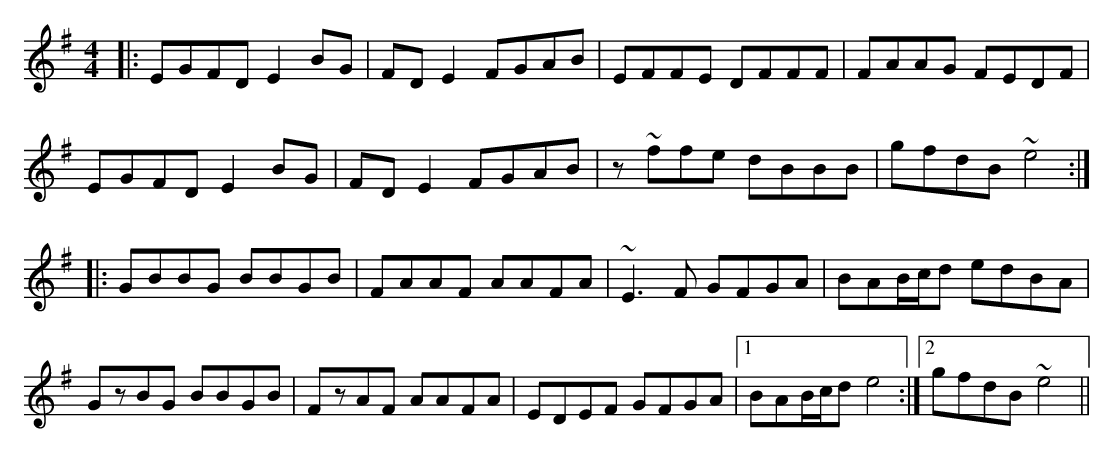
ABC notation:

X:1
M:4/4
K:Emin
|:EGFD E2BG|FDE2 FGAB|EFFE DFFF|FAAG FEDF|
EGFD E2BG|FDE2 FGAB|z~ffe dBBB|gfdB ~e4:|
|:GBBG BBGB|FAAF AAFA|~E3F GFGA|BAB/c/d edBA|
GzBG BBGB|FzAF AAFA|EDEF GFGA|1 BAB/c/d e4:|2 gfdB ~e4||
